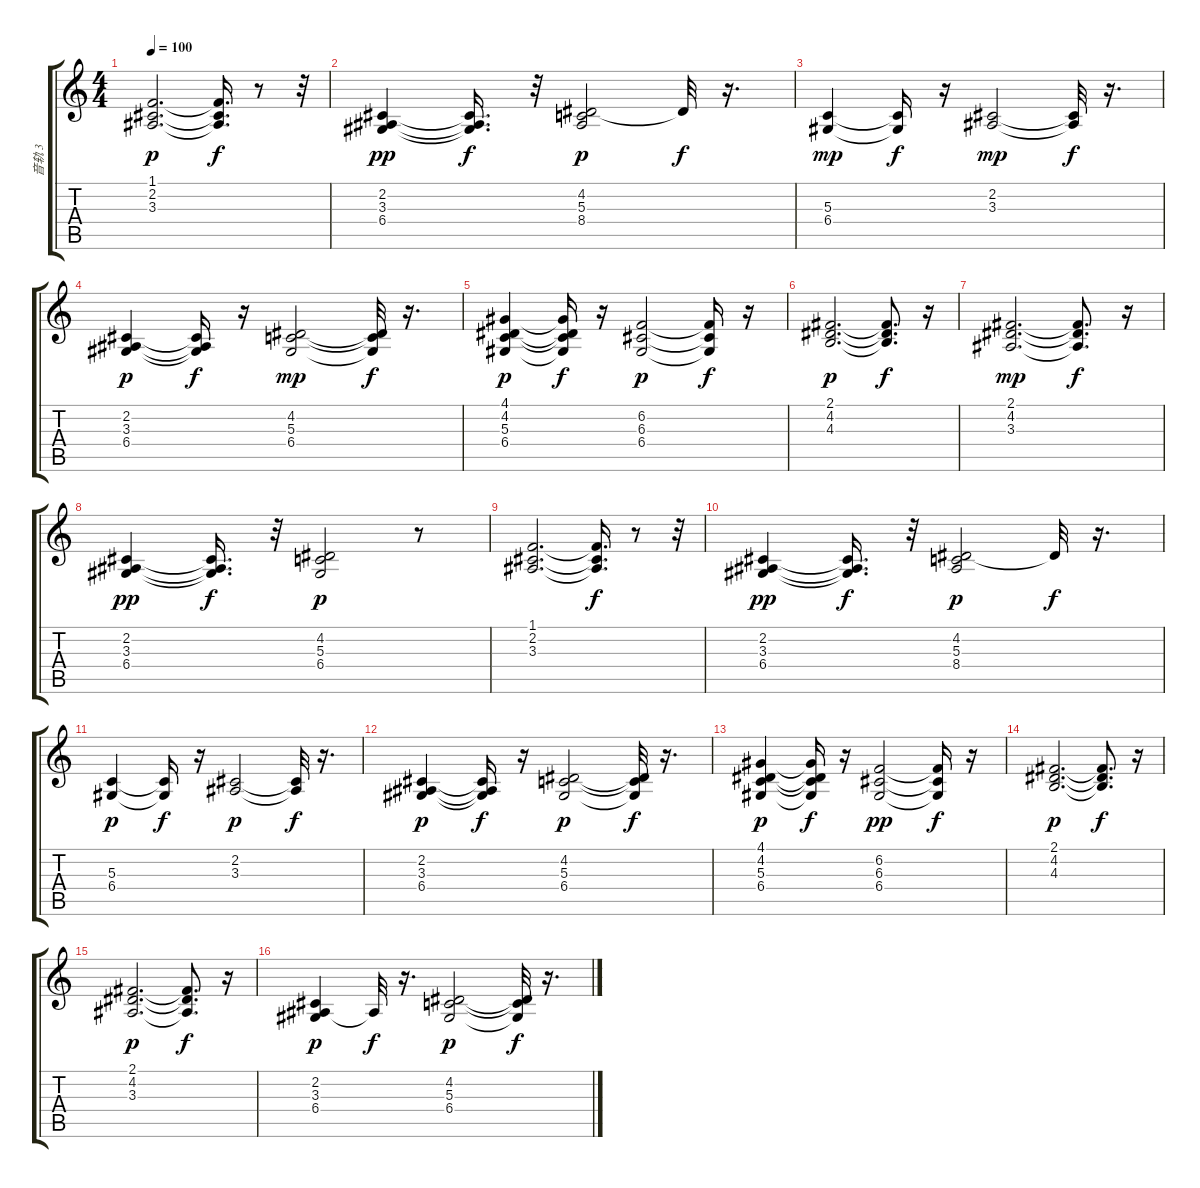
\track ("音轨 3" "音轨 3") {instrument pad2warm}
\staff {score tabs}
\tuning (E4 B3 G3 D3 A2 E2) {hide}
\ts (4 4)
\tempo 100
\clef g2
\ks c
(1.1 2.2 3.3).2{d dy p} (1.1{t} 2.2{t} 3.3{t}).16{d dy f} r.8 r.32 |
(2.2 3.3 6.4).4{dy pp} (2.2{t} 3.3{t} 6.4{t}).16{d dy f} r.32 (4.2 5.3 8.4).2{dy p} 4.2{t}.32{dy f} r.16{d} |
(5.3 6.4).4{dy mp} (5.3{t} 6.4{t}).16{dy f} r.16 (2.2 3.3).2{dy mp} (2.2{t} 3.3{t}).32{dy f} r.16{d} |
(2.2 3.3 6.4).4{dy p} (2.2{t} 3.3{t} 6.4{t}).16{dy f} r.16 (4.2 5.3 6.4).2{dy mp} (4.2{t} 5.3{t} 6.4{t}).32{dy f} r.16{d} |
(4.1 4.2 5.3 6.4).4{dy p} (4.1{t} 4.2{t} 5.3{t} 6.4{t}).16{dy f} r.16 (6.2 6.3 6.4).2{dy p} (6.2{t} 6.3{t} 6.4{t}).16{dy f} r.16{txt ""} |
(2.1 4.2 4.3).2{d dy p} (2.1{t} 4.2{t} 4.3{t}).8{d dy f} r.16 |
(2.1 4.2 3.3).2{d dy mp} (2.1{t} 4.2{t} 3.3{t}).8{d dy f} r.16 |
(2.2 3.3 6.4).4{dy pp} (2.2{t} 3.3{t} 6.4{t}).16{d dy f} r.32 (4.2 5.3 6.4).2{dy p} r.8 |
(1.1 2.2 3.3).2{d} (1.1{t} 2.2{t} 3.3{t}).16{d dy f} r.8 r.32 |
(2.2 3.3 6.4).4{dy pp} (2.2{t} 3.3{t} 6.4{t}).16{d dy f} r.32 (4.2 5.3 8.4).2{dy p} 4.2{t}.32{dy f} r.16{d} |
(5.3 6.4).4{dy p} (5.3{t} 6.4{t}).16{dy f} r.16 (2.2 3.3).2{dy p} (2.2{t} 3.3{t}).32{dy f} r.16{d} |
(2.2 3.3 6.4).4{dy p} (2.2{t} 3.3{t} 6.4{t}).16{dy f} r.16 (4.2 5.3 6.4).2{dy p} (4.2{t} 5.3{t} 6.4{t}).32{dy f} r.16{d} |
(4.1 4.2 5.3 6.4).4{dy p} (4.1{t} 4.2{t} 5.3{t} 6.4{t}).16{dy f} r.16 (6.2 6.3 6.4).2{dy pp} (6.2{t} 6.3{t} 6.4{t}).16{dy f} r.16 |
(2.1 4.2 4.3).2{d dy p} (2.1{t} 4.2{t} 4.3{t}).8{d dy f} r.16 |
(2.1 4.2 3.3).2{d dy p} (2.1{t} 4.2{t} 3.3{t}).8{d dy f} r.16 |
(2.2 3.3 6.4).4{dy p} 3.3{t}.32{dy f} r.16{d} (4.2 5.3 6.4).2{dy p} (4.2{t} 5.3{t} 6.4{t}).32{dy f} r.16{d}
